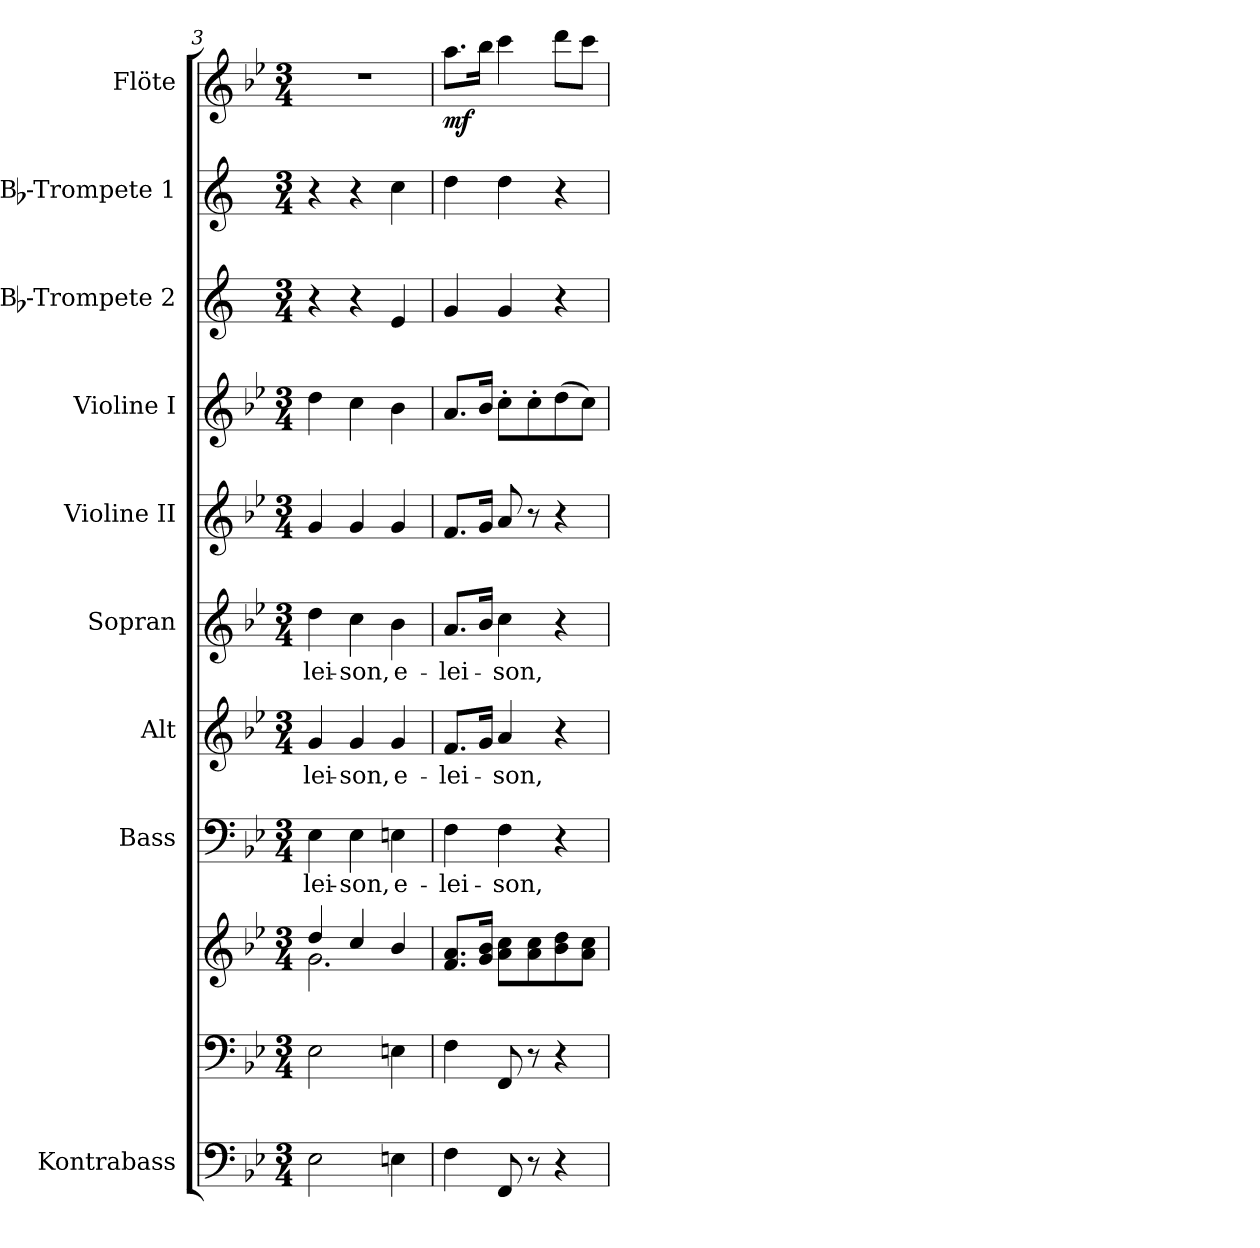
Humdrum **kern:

**kern	**kern	**kern	**kern	**text	**kern	**text	**kern	**text	**kern	**kern	**kern	**kern	**kern	**dynam
*part10	*part9	*part9	*part8	*part8	*part7	*part7	*part6	*part6	*part5	*part4	*part3	*part2	*part1	*part1
*staff11	*staff10	*staff9	*staff8	*staff8	*staff7	*staff7	*staff6	*staff6	*staff5	*staff4	*staff3	*staff2	*staff1	*staff1
*I"Kontrabass	*	*	*I"Bass	*	*I"Alt	*	*I"Sopran	*	*I"Violine II	*I"Violine I	*I"Bb-Trompete 2	*I"Bb-Trompete 1	*I"Flöte	*
*I'Kb.	*	*	*I'B.	*	*I'A.	*	*I'S.	*	*I'Vl. II	*I'Vl. I	*I'Bb Trp. 2	*I'Bb Trp. 1	*I'Fl.	*
*clefF4	*clefF4	*clefG2	*clefF4	*	*clefG2	*	*clefG2	*	*clefG2	*clefG2	*clefG2	*clefG2	*clefG2	*
*ITrd7c12	*	*	*	*	*	*	*	*	*	*	*ITrd1c2	*ITrd1c2	*	*
*k[b-e-]	*k[b-e-]	*k[b-e-]	*k[b-e-]	*	*k[b-e-]	*	*k[b-e-]	*	*k[b-e-]	*k[b-e-]	*k[b-e-]	*k[b-e-]	*k[b-e-]	*
*B-:	*B-:	*B-:	*B-:	*	*B-:	*	*B-:	*	*B-:	*B-:	*B-:	*B-:	*B-:	*
*M3/4	*M3/4	*M3/4	*M3/4	*	*M3/4	*	*M3/4	*	*M3/4	*M3/4	*M3/4	*M3/4	*M3/4	*
=3	=3	=3	=3	=3	=3	=3	=3	=3	=3	=3	=3	=3	=3	=3
*	*	*^	*	*	*	*	*	*	*	*	*	*	*	*
!	!	!	!	!	!LO:LY:b	!	!LO:LY:b	!	!LO:LY:b	!	!	!	!	!	!
2EE-\	2E-\	4dd/	2.g\	4E-\	-lei-	4g/	-lei-	4dd\	-lei-	4g/	4dd\	4r	4r	2.r	.
!	!	!	!	!	!LO:LY:b	!	!LO:LY:b	!	!LO:LY:b	!	!	!	!	!	!
.	.	4cc/	.	4E-\	-son,	4g/	-son,	4cc\	-son,	4g/	4cc\	4r	4r	.	.
!	!	!	!	!	!LO:LY:b	!	!LO:LY:b	!	!LO:LY:b	!	!	!	!	!	!
4EEn\	4En\	4b-/	.	4En\	e-	4g/	e-	4b-\	e-	4g/	4b-\	4d/	4b-\	.	.
*	*	*v	*v	*	*	*	*	*	*	*	*	*	*	*	*
=4	=4	=4	=4	=4	=4	=4	=4	=4	=4	=4	=4	=4	=4	=4
!	!	!	!	!LO:LY:b	!	!LO:LY:b	!	!LO:LY:b	!	!	!	!	!	!LO:DY:b
4FF\	4F\	8.f/ 8.a/L	4F\	-lei-	8.f/L	-lei-	8.a/L	-lei-	8.f/L	8.a/L	4f/	4cc\	8.aa\L	mf
.	.	16g/ 16b-/Jk	.	.	16g/Jk	.	16b-/Jk	.	16g/Jk	16b-/Jk	.	.	16bb-\Jk	.
!	!	!	!	!LO:LY:b	!	!LO:LY:b	!	!LO:LY:b	!	!	!	!	!	!
8FFF/	8FF/	8a\ 8cc\L	4F\	-son,	4a/	-son,	4cc\	-son,	8a/	8cc'>\L	4f/	4cc\	4ccc\	.
8r	8r	8a\ 8cc\	.	.	.	.	.	.	8r	8cc'>\	.	.	.	.
4r	4r	8b-\ 8dd\	4r	.	4r	.	4r	.	4r	(>8dd\	4r	4r	8ddd\L	.
.	.	8a\ 8cc\J	.	.	.	.	.	.	.	8cc\J)	.	.	8ccc\J	.
=	=	=	=	=	=	=	=	=	=	=	=	=	=	=
*-	*-	*-	*-	*-	*-	*-	*-	*-	*-	*-	*-	*-	*-	*-
